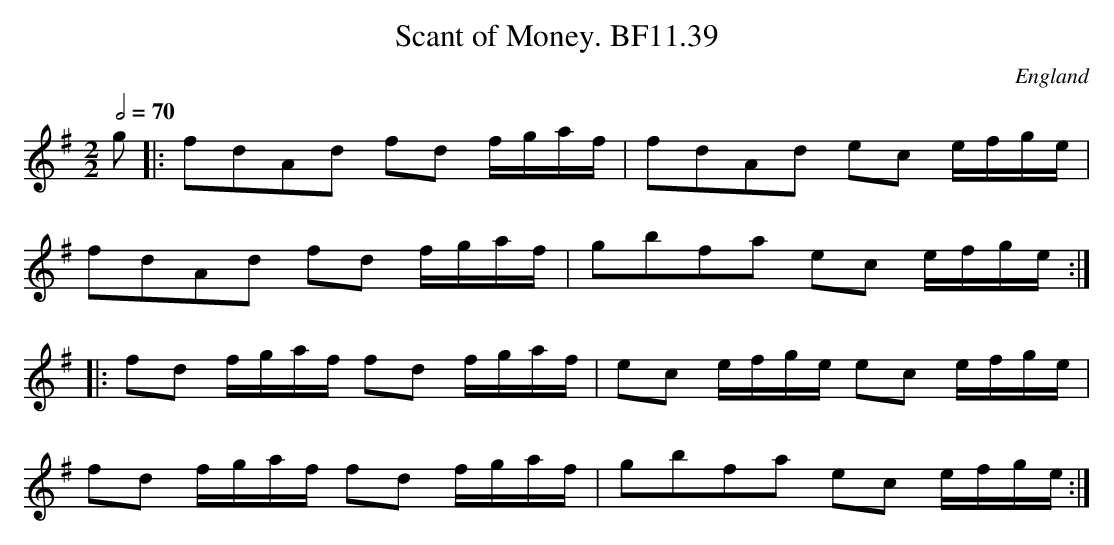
X:1
T:Scant of Money. BF11.39
M:2/2
L:1/8
Q:1/2=70
O:England
notC:Hand of James Lishman
K:E minor
g|:fdAd fd f/g/a/f/|fdAd ec e/f/g/e/|!
fdAd fd f/g/a/f/|gbfa ec e/f/g/e/:|!
|:fd f/g/a/f/ fd f/g/a/f/| ec e/f/g/e/ ec e/f/g/e/|!
fd f/g/a/f/ fd f/g/a/f/|gbfa ec e/f/g/e/:|
